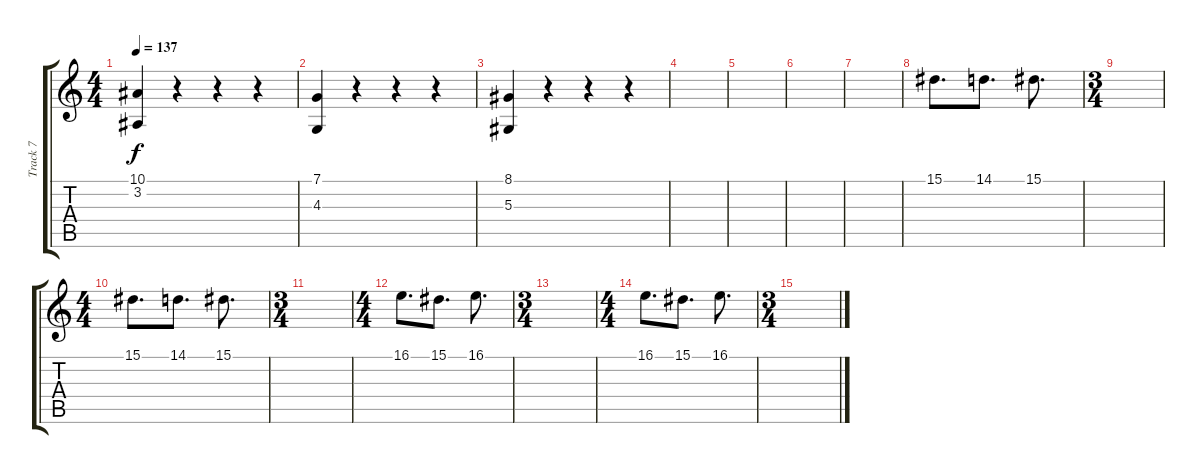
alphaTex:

\track ("Track 7" "Track 7") {instrument fx1rain}
\staff {score tabs}
\tuning (C4 G3 Eb3 Bb2 F2 C2) {hide}
\ts (4 4)
\tempo 137
\clef g2
\ks c
(10.1 3.2).4{dy f} r.4 r.4 r.4 |
(7.1 4.3).4 r.4 r.4 r.4 |
(8.1 5.3).4 r.4 r.4 r.4 |
|
|
|
|
15.1.8{d} 14.1.8{d} 15.1.8{d} |
\ts (3 4)
|
\ts (4 4)
15.1.8{d} 14.1.8{d} 15.1.8{d} |
\ts (3 4)
|
\ts (4 4)
16.1.8{d} 15.1.8{d} 16.1.8{d} |
\ts (3 4)
|
\ts (4 4)
16.1.8{d} 15.1.8{d} 16.1.8{d} |
\ts (3 4)
